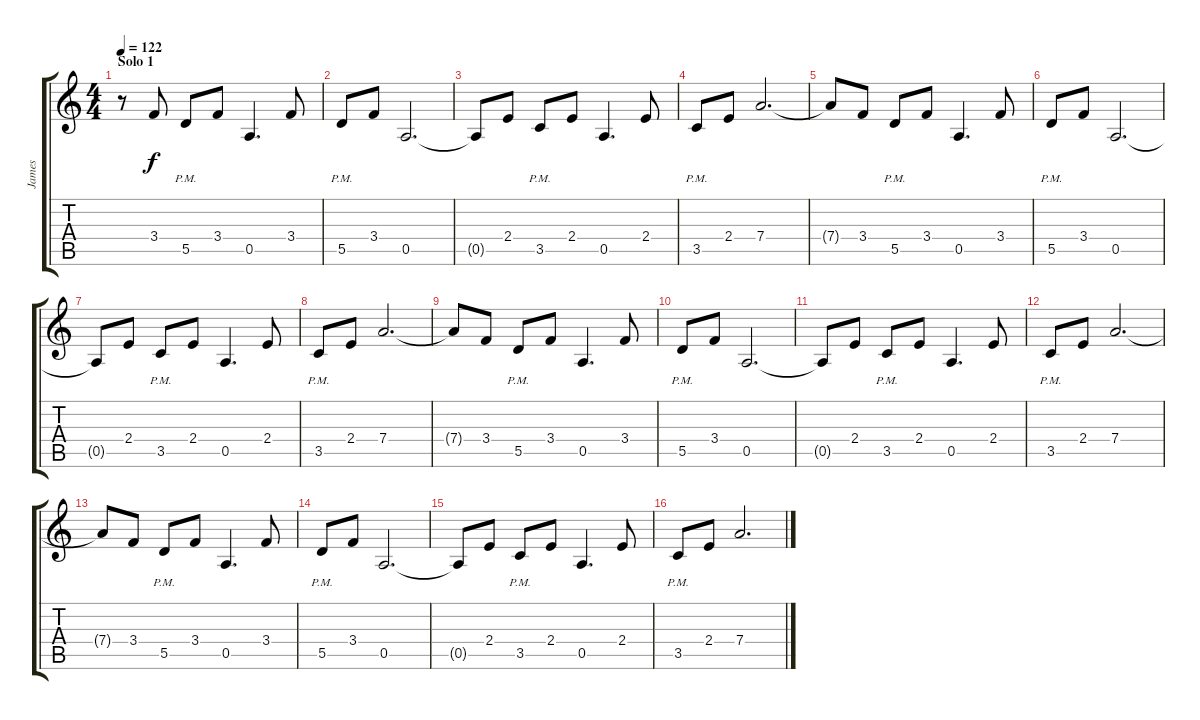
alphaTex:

\track ("James" "James") {instrument distortionguitar}
\staff {score tabs}
\tuning (E4 B3 G3 D3 A2 E2) {hide}
\ts (4 4)
\section ("" "Solo 1")
\tempo 122
\clef g2
\ks c
r.8{dy f volume 5} 3.4.8 5.5{pm}.8 3.4.8 0.5.4{d} 3.4.8 |
5.5{pm}.8 3.4.8 0.5.2{d} |
0.5{t}.8 2.4.8 3.5{pm}.8 2.4.8 0.5.4{d} 2.4.8 |
3.5{pm}.8 2.4.8 7.4.2{d} |
7.4{t}.8 3.4.8 5.5{pm}.8 3.4.8 0.5.4{d} 3.4.8 |
5.5{pm}.8 3.4.8 0.5.2{d} |
0.5{t}.8 2.4.8 3.5{pm}.8 2.4.8 0.5.4{d} 2.4.8 |
3.5{pm}.8 2.4.8 7.4.2{d} |
7.4{t}.8 3.4.8 5.5{pm}.8 3.4.8 0.5.4{d} 3.4.8 |
5.5{pm}.8 3.4.8 0.5.2{d} |
0.5{t}.8 2.4.8 3.5{pm}.8 2.4.8 0.5.4{d} 2.4.8 |
3.5{pm}.8 2.4.8 7.4.2{d} |
7.4{t}.8 3.4.8 5.5{pm}.8 3.4.8 0.5.4{d} 3.4.8 |
5.5{pm}.8 3.4.8 0.5.2{d} |
0.5{t}.8 2.4.8 3.5{pm}.8 2.4.8 0.5.4{d} 2.4.8 |
3.5{pm}.8 2.4.8 7.4.2{d}
